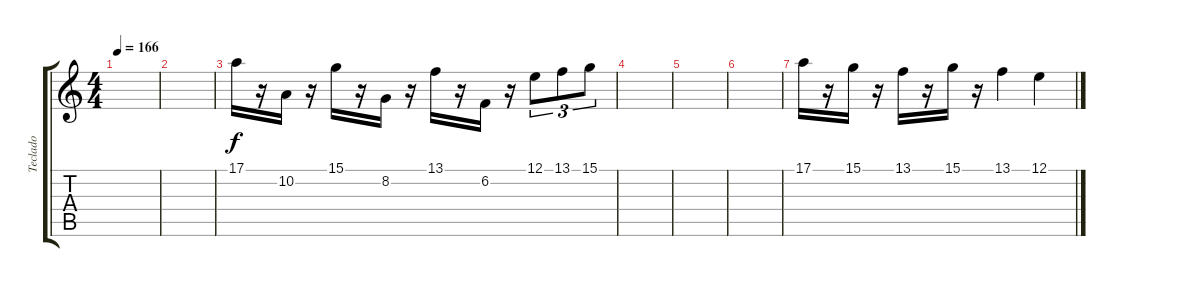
\track ("Teclado" "Teclado") {instrument stringensemble1}
\staff {score tabs}
\tuning (E4 B3 G3 D3 A2 E2) {hide}
\ts (4 4)
\tempo 166
\clef g2
\ks c
|
|
17.1.16 r.16 10.2.16 r.16 15.1.16 r.16 8.2.16 r.16 13.1.16 r.16 6.2.16 r.16 12.1.8{tu (3 2)} 13.1.8{tu (3 2)} 15.1.8{tu (3 2)} |
|
|
|
17.1.16 r.16 15.1.16 r.16 13.1.16 r.16 15.1.16 r.16 13.1.4 12.1.4
